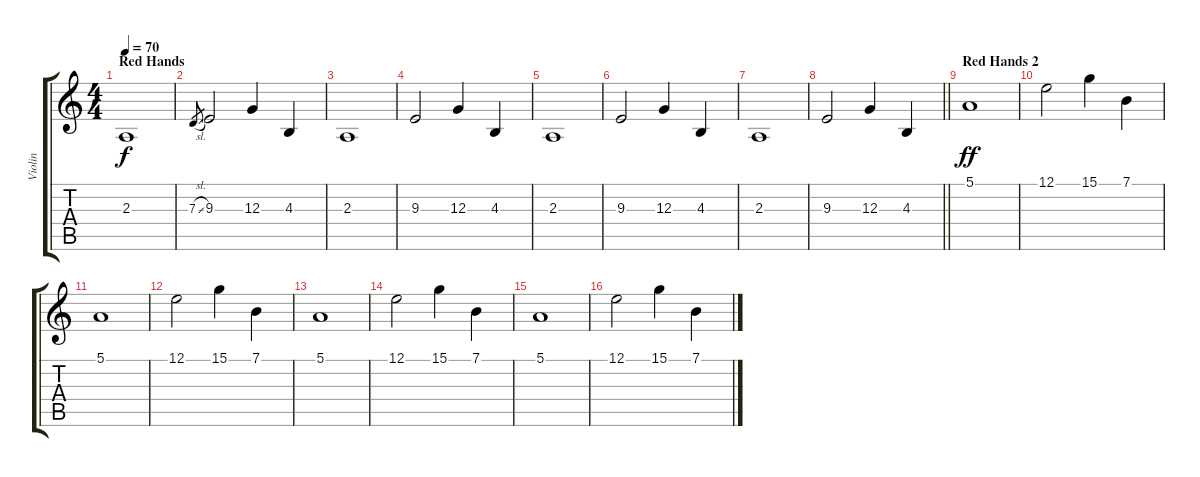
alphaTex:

\track ("Violin" "Violin") {instrument violin}
\staff {score tabs}
\tuning (E4 B3 G3 D3 A2 E2) {hide}
\ts (4 4)
\section ("" "Red Hands")
\tempo 70
\clef g2
\ks c
2.3.1{dy f} |
7.3{sl}.8{gr} 9.3.2 12.3.4 4.3.4 |
2.3.1 |
9.3.2 12.3.4 4.3.4 |
2.3.1 |
9.3.2 12.3.4 4.3.4 |
2.3.1 |
\barLineRight lightlight
9.3.2 12.3.4 4.3.4 |
\section ("" "Red Hands 2")
5.1.1{dy ff} |
12.1.2 15.1.4 7.1.4 |
5.1.1 |
12.1.2 15.1.4 7.1.4 |
5.1.1 |
12.1.2 15.1.4 7.1.4 |
5.1.1 |
12.1.2 15.1.4 7.1.4
